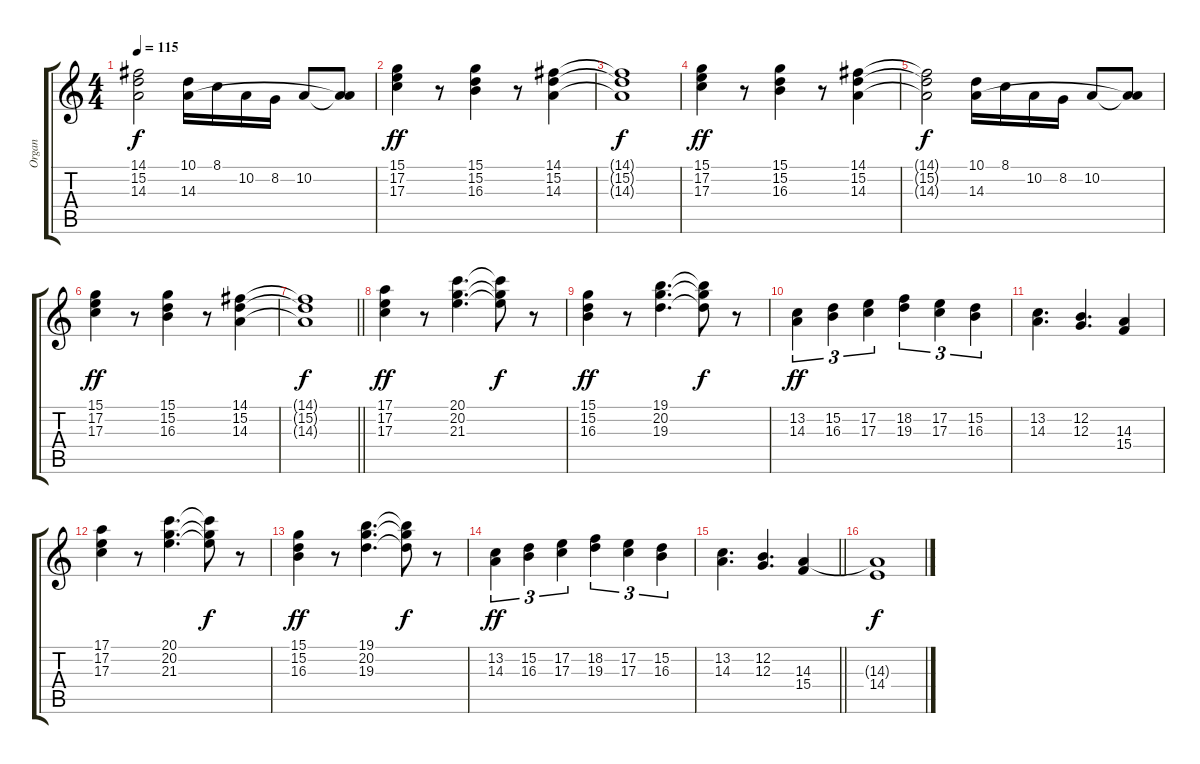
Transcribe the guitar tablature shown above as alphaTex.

\track ("Organ" "Organ") {instrument rockorgan}
\staff {score tabs}
\tuning (E4 B3 G3 D3 A2 E2) {hide}
\ts (4 4)
\tempo 115
\clef g2
\ks c
(14.1{t} 15.2{t} 14.3{t}).2{dy f} (10.1 14.3).16 8.1.16 10.2.16 8.2.16 10.2.8 (10.2{t} 14.3{t}).8 |
(15.1 17.2 17.3).4{dy ff} r.8 (15.1 15.2 16.3).4 r.8 (14.1 15.2 14.3).4 |
(14.1{t} 15.2{t} 14.3{t}).1{dy f} |
(15.1 17.2 17.3).4{dy ff} r.8 (15.1 15.2 16.3).4 r.8 (14.1 15.2 14.3).4 |
(14.1{t} 15.2{t} 14.3{t}).2{dy f} (10.1 14.3).16 8.1.16 10.2.16 8.2.16 10.2.8 (10.2{t} 14.3{t}).8 |
(15.1 17.2 17.3).4{dy ff} r.8 (15.1 15.2 16.3).4 r.8 (14.1 15.2 14.3).4 |
\barLineRight lightlight
(14.1{t} 15.2{t} 14.3{t}).1{dy f} |
\section ("" "")
(17.1 17.2 17.3).4{dy ff volume 7} r.8 (20.1 20.2 21.3).4{d} (20.1{t} 20.2{t} 21.3{t}).8{dy f} r.8 |
(15.1 15.2 16.3).4{dy ff volume 7} r.8 (19.1 20.2 19.3).4{d} (19.1{t} 20.2{t} 19.3{t}).8{dy f} r.8 |
(13.2 14.3).4{tu (3 2) dy ff volume 7} (15.2 16.3).4{tu (3 2)} (17.2 17.3).4{tu (3 2)} (18.2 19.3).4{tu (3 2)} (17.2 17.3).4{tu (3 2)} (15.2 16.3).4{tu (3 2)} |
(13.2 14.3).4{d volume 7} (12.2 12.3).4{d} (14.3 15.4).4 |
(17.1 17.2 17.3).4{volume 7} r.8 (20.1 20.2 21.3).4{d} (20.1{t} 20.2{t} 21.3{t}).8{dy f} r.8 |
(15.1 15.2 16.3).4{dy ff volume 7} r.8 (19.1 20.2 19.3).4{d} (19.1{t} 20.2{t} 19.3{t}).8{dy f} r.8 |
(13.2 14.3).4{tu (3 2) dy ff volume 7} (15.2 16.3).4{tu (3 2)} (17.2 17.3).4{tu (3 2)} (18.2 19.3).4{tu (3 2)} (17.2 17.3).4{tu (3 2)} (15.2 16.3).4{tu (3 2)} |
\barLineRight lightlight
(13.2 14.3).4{d volume 7} (12.2 12.3).4{d} (14.3 15.4).4 |
\section ("" "")
(14.3{t} 14.4).1{dy f}
